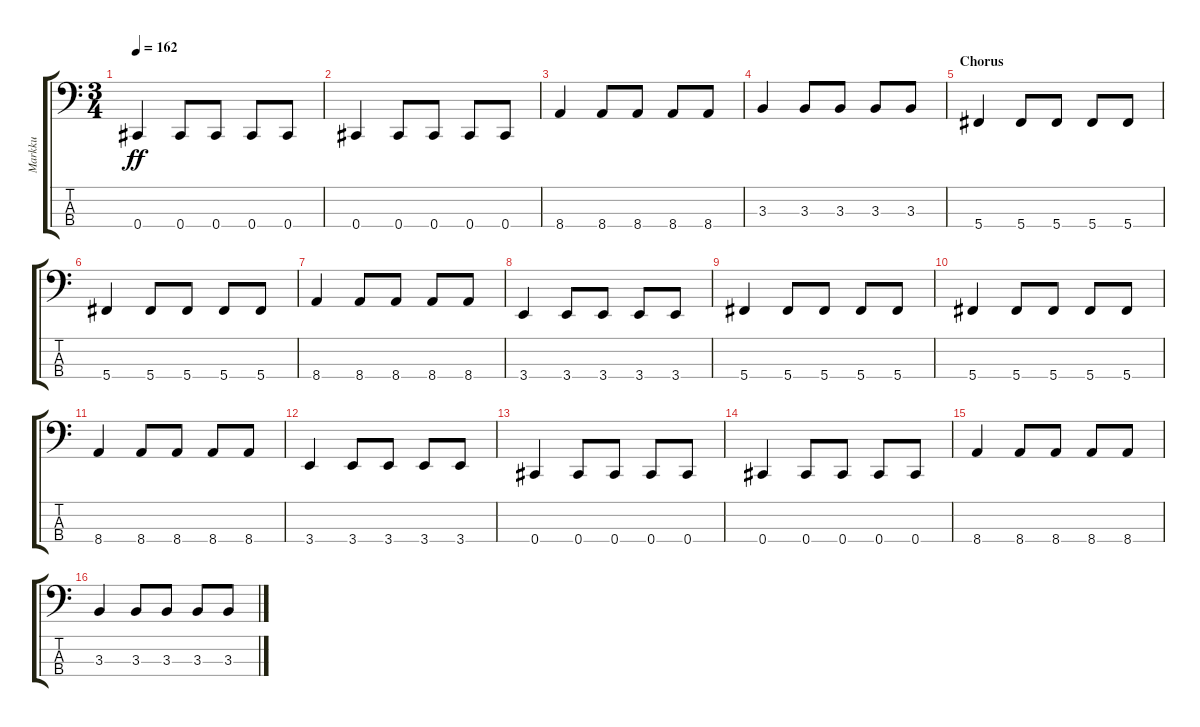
\track ("Markku" "Markku") {instrument electricbasspick}
\staff {score tabs}
\tuning (Gb2 Db2 Ab1 Db1) {hide}
\ts (3 4)
\tempo 162
\clef f4
\ks c
0.4.4{dy ff} 0.4.8 0.4.8 0.4.8 0.4.8 |
0.4.4 0.4.8 0.4.8 0.4.8 0.4.8 |
8.4.4 8.4.8 8.4.8 8.4.8 8.4.8 |
3.3.4 3.3.8 3.3.8 3.3.8 3.3.8 |
\section ("" "Chorus")
5.4.4 5.4.8 5.4.8 5.4.8 5.4.8 |
5.4.4 5.4.8 5.4.8 5.4.8 5.4.8 |
8.4.4 8.4.8 8.4.8 8.4.8 8.4.8 |
3.4.4 3.4.8 3.4.8 3.4.8 3.4.8 |
5.4.4 5.4.8 5.4.8 5.4.8 5.4.8 |
5.4.4 5.4.8 5.4.8 5.4.8 5.4.8 |
8.4.4 8.4.8 8.4.8 8.4.8 8.4.8 |
3.4.4 3.4.8 3.4.8 3.4.8 3.4.8 |
0.4.4 0.4.8 0.4.8 0.4.8 0.4.8 |
0.4.4 0.4.8 0.4.8 0.4.8 0.4.8 |
8.4.4 8.4.8 8.4.8 8.4.8 8.4.8 |
3.3.4 3.3.8 3.3.8 3.3.8 3.3.8
